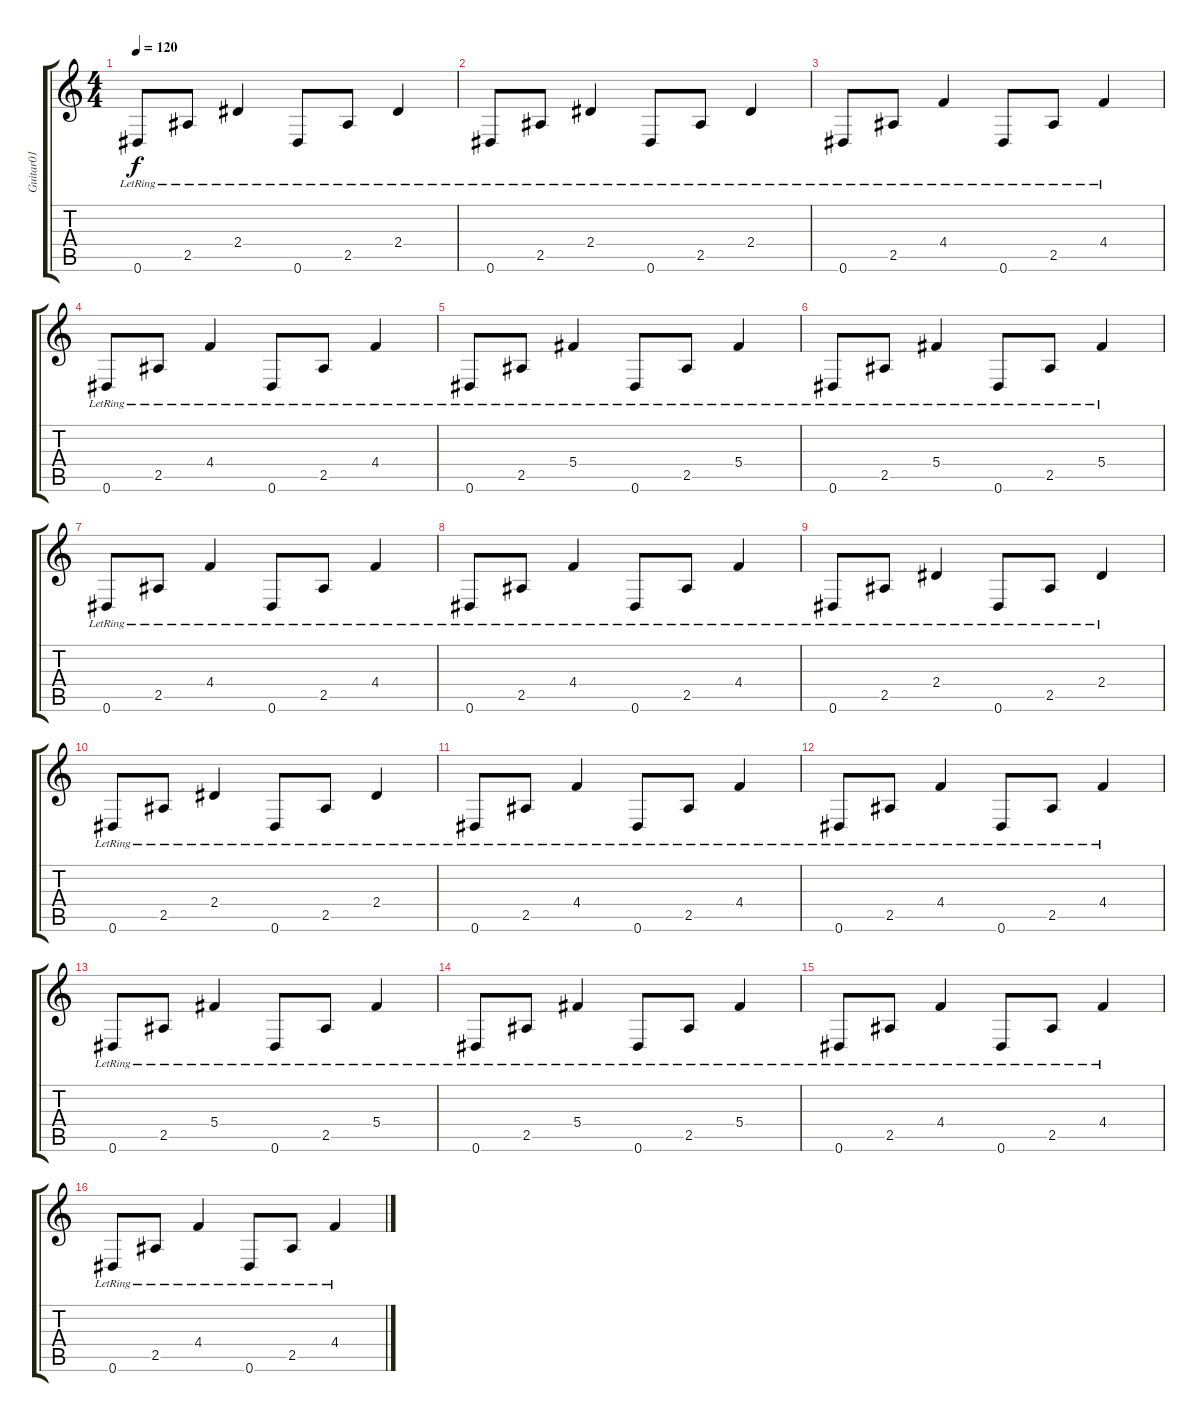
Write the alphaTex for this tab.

\track ("Guitar01" "Guitar01") {instrument electricguitarclean}
\staff {score tabs}
\tuning (Eb4 Bb3 Gb3 Db3 Ab2 Eb2) {hide}
\ts (4 4)
\tempo 120
\clef g2
\ks c
0.6{lr}.8{dy f} 2.5{lr}.8 2.4{lr}.4 0.6{lr}.8 2.5{lr}.8 2.4{lr}.4 |
0.6{lr}.8 2.5{lr}.8 2.4{lr}.4 0.6{lr}.8 2.5{lr}.8 2.4{lr}.4 |
0.6{lr}.8 2.5{lr}.8 4.4{lr}.4 0.6{lr}.8 2.5{lr}.8 4.4{lr}.4 |
0.6{lr}.8 2.5{lr}.8 4.4{lr}.4 0.6{lr}.8 2.5{lr}.8 4.4{lr}.4 |
0.6{lr}.8 2.5{lr}.8 5.4{lr}.4 0.6{lr}.8 2.5{lr}.8 5.4{lr}.4 |
0.6{lr}.8 2.5{lr}.8 5.4{lr}.4 0.6{lr}.8 2.5{lr}.8 5.4{lr}.4 |
0.6{lr}.8 2.5{lr}.8 4.4{lr}.4 0.6{lr}.8 2.5{lr}.8 4.4{lr}.4 |
0.6{lr}.8 2.5{lr}.8 4.4{lr}.4 0.6{lr}.8 2.5{lr}.8 4.4{lr}.4 |
0.6{lr}.8 2.5{lr}.8 2.4{lr}.4 0.6{lr}.8 2.5{lr}.8 2.4{lr}.4 |
0.6{lr}.8 2.5{lr}.8 2.4{lr}.4 0.6{lr}.8 2.5{lr}.8 2.4{lr}.4 |
0.6{lr}.8 2.5{lr}.8 4.4{lr}.4 0.6{lr}.8 2.5{lr}.8 4.4{lr}.4 |
0.6{lr}.8 2.5{lr}.8 4.4{lr}.4 0.6{lr}.8 2.5{lr}.8 4.4{lr}.4 |
0.6{lr}.8 2.5{lr}.8 5.4{lr}.4 0.6{lr}.8 2.5{lr}.8 5.4{lr}.4 |
0.6{lr}.8 2.5{lr}.8 5.4{lr}.4 0.6{lr}.8 2.5{lr}.8 5.4{lr}.4 |
0.6{lr}.8 2.5{lr}.8 4.4{lr}.4 0.6{lr}.8 2.5{lr}.8 4.4{lr}.4 |
0.6{lr}.8 2.5{lr}.8 4.4{lr}.4 0.6{lr}.8 2.5{lr}.8 4.4{lr}.4
